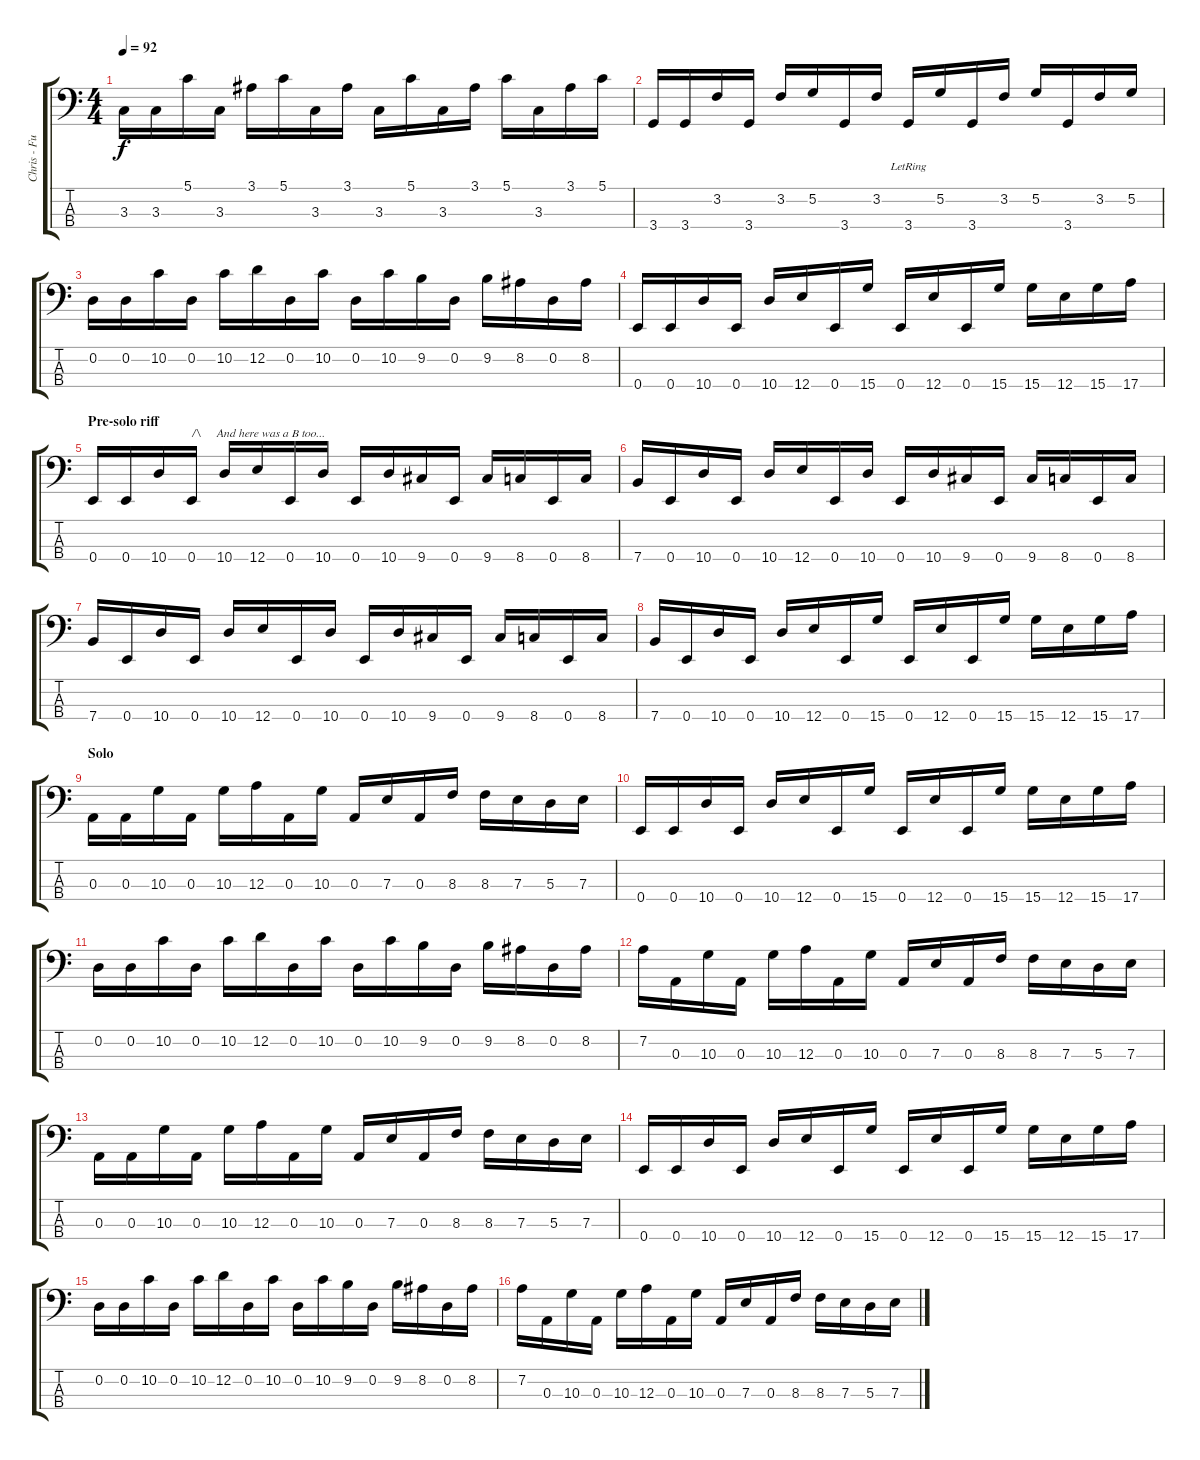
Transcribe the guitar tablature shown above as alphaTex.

\track ("Chris - Fuzz Bass" "Chris - Fu") {instrument distortionguitar}
\staff {score tabs}
\tuning (G2 D2 A1 E1) {hide}
\ts (4 4)
\tempo 92
\clef f4
\ks c
3.3.16{dy f} 3.3.16 5.1.16 3.3.16 3.1.16 5.1.16 3.3.16 3.1.16 3.3.16 5.1.16 3.3.16 3.1.16 5.1.16 3.3.16 3.1.16 5.1.16 |
3.4.16 3.4.16 3.2.16 3.4.16 3.2.16 5.2.16 3.4.16 3.2.16 3.4{lr}.16 5.2.16 3.4.16 3.2.16 5.2.16 3.4.16 3.2.16 5.2.16 |
0.2.16 0.2.16 10.2.16 0.2.16 10.2.16 12.2.16 0.2.16 10.2.16 0.2.16 10.2.16 9.2.16 0.2.16 9.2.16 8.2.16 0.2.16 8.2.16 |
0.4.16 0.4.16 10.4.16 0.4.16 10.4.16 12.4.16 0.4.16 15.4.16 0.4.16 12.4.16 0.4.16 15.4.16 15.4.16 12.4.16 15.4.16 17.4.16 |
\section ("" "Pre-solo riff")
0.4.16 0.4.16 10.4.16 0.4.16{txt "/\\     And here was a B too..."} 10.4.16 12.4.16 0.4.16 10.4.16 0.4.16 10.4.16 9.4.16 0.4.16 9.4.16 8.4.16 0.4.16 8.4.16 |
7.4.16 0.4.16 10.4.16 0.4.16 10.4.16 12.4.16 0.4.16 10.4.16 0.4.16 10.4.16 9.4.16 0.4.16 9.4.16 8.4.16 0.4.16 8.4.16 |
7.4.16 0.4.16 10.4.16 0.4.16 10.4.16 12.4.16 0.4.16 10.4.16 0.4.16 10.4.16 9.4.16 0.4.16 9.4.16 8.4.16 0.4.16 8.4.16 |
7.4.16 0.4.16 10.4.16 0.4.16 10.4.16 12.4.16 0.4.16 15.4.16 0.4.16 12.4.16 0.4.16 15.4.16 15.4.16 12.4.16 15.4.16 17.4.16 |
\section ("" "Solo")
0.3.16 0.3.16 10.3.16 0.3.16 10.3.16 12.3.16 0.3.16 10.3.16 0.3.16 7.3.16 0.3.16 8.3.16 8.3.16 7.3.16 5.3.16 7.3.16 |
0.4.16 0.4.16 10.4.16 0.4.16 10.4.16 12.4.16 0.4.16 15.4.16 0.4.16 12.4.16 0.4.16 15.4.16 15.4.16 12.4.16 15.4.16 17.4.16 |
0.2.16 0.2.16 10.2.16 0.2.16 10.2.16 12.2.16 0.2.16 10.2.16 0.2.16 10.2.16 9.2.16 0.2.16 9.2.16 8.2.16 0.2.16 8.2.16 |
7.2.16 0.3.16 10.3.16 0.3.16 10.3.16 12.3.16 0.3.16 10.3.16 0.3.16 7.3.16 0.3.16 8.3.16 8.3.16 7.3.16 5.3.16 7.3.16 |
0.3.16 0.3.16 10.3.16 0.3.16 10.3.16 12.3.16 0.3.16 10.3.16 0.3.16 7.3.16 0.3.16 8.3.16 8.3.16 7.3.16 5.3.16 7.3.16 |
0.4.16 0.4.16 10.4.16 0.4.16 10.4.16 12.4.16 0.4.16 15.4.16 0.4.16 12.4.16 0.4.16 15.4.16 15.4.16 12.4.16 15.4.16 17.4.16 |
0.2.16 0.2.16 10.2.16 0.2.16 10.2.16 12.2.16 0.2.16 10.2.16 0.2.16 10.2.16 9.2.16 0.2.16 9.2.16 8.2.16 0.2.16 8.2.16 |
7.2.16 0.3.16 10.3.16 0.3.16 10.3.16 12.3.16 0.3.16 10.3.16 0.3.16 7.3.16 0.3.16 8.3.16 8.3.16 7.3.16 5.3.16 7.3.16
